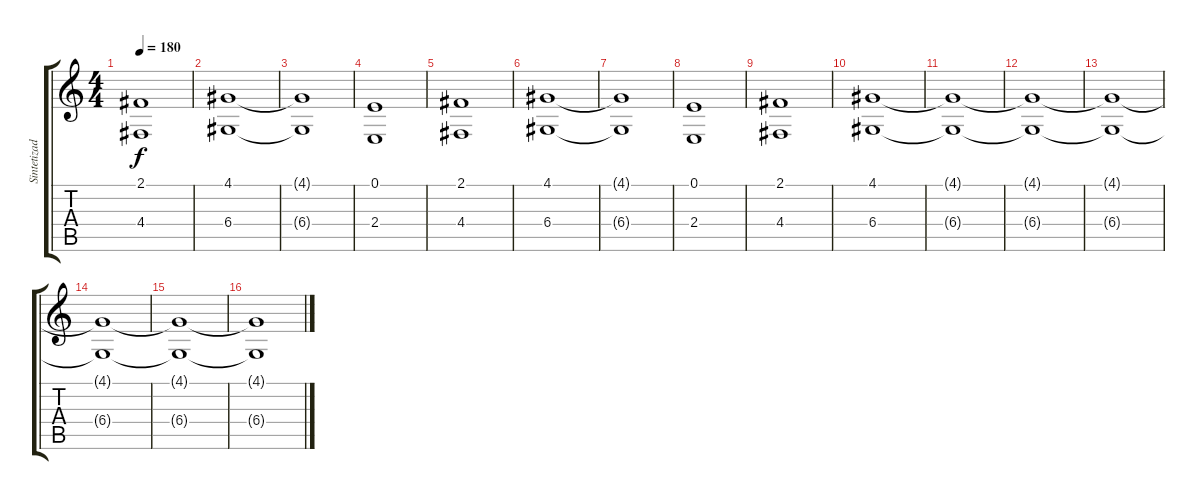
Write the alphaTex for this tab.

\track ("Sintetizador 7" "Sintetizad") {instrument drawbarorgan}
\staff {score tabs}
\tuning (E4 B3 G3 D3 A2 E2) {hide}
\ts (4 4)
\tempo 180
\clef g2
\ks c
(2.1 4.4).1{dy f} |
(4.1 6.4).1 |
(4.1{t} 6.4{t}).1 |
(0.1 2.4).1 |
(2.1 4.4).1 |
(4.1 6.4).1 |
(4.1{t} 6.4{t}).1 |
(0.1 2.4).1 |
(2.1 4.4).1 |
(4.1 6.4).1 |
(4.1{t} 6.4{t}).1 |
(4.1{t} 6.4{t}).1 |
(4.1{t} 6.4{t}).1 |
(4.1{t} 6.4{t}).1 |
(4.1{t} 6.4{t}).1 |
(4.1{t} 6.4{t}).1
